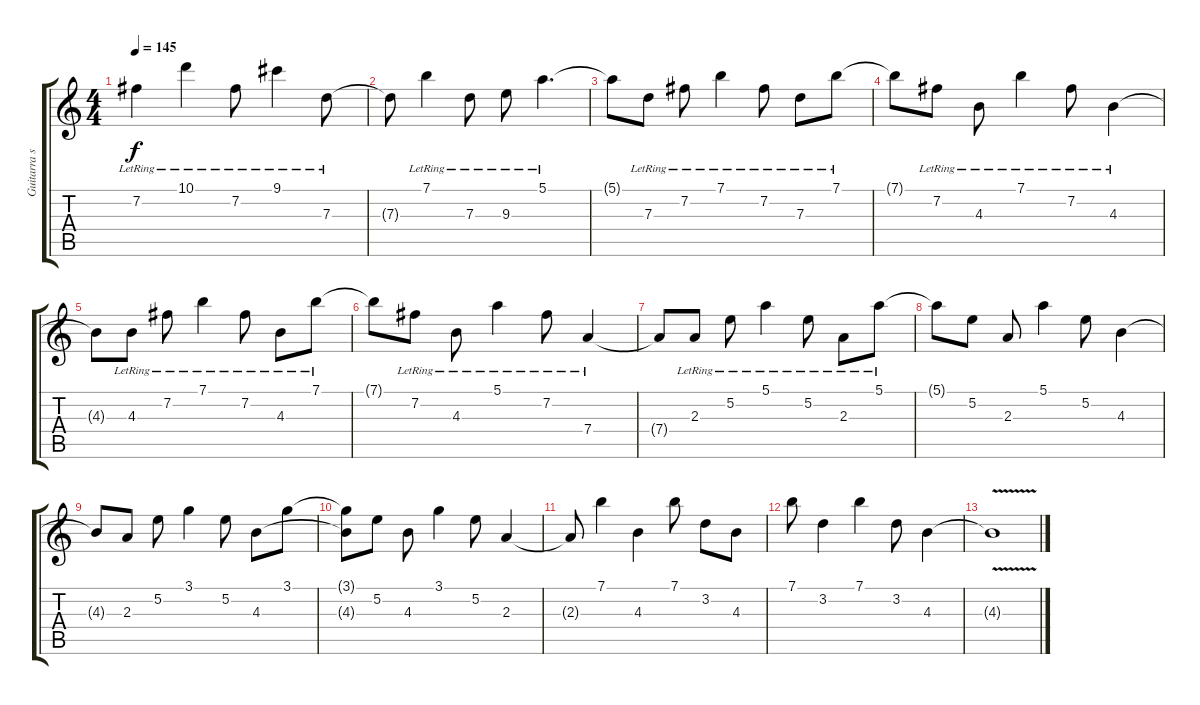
\track ("Guitarra solo" "Guitarra s") {instrument acousticguitarsteel}
\staff {score tabs}
\tuning (E4 B3 G3 D3 A2 E2) {hide}
\ts (4 4)
\tempo 145
\clef g2
\ks c
7.2{lr}.4{dy f} 10.1{lr}.4 7.2{lr}.8 9.1{lr}.4 7.3{lr}.8 |
7.3{t}.8 7.1{lr}.4 7.3{lr}.8 9.3{lr}.8 5.1{lr}.4{d} |
5.1{t}.8 7.3{lr}.8 7.2{lr}.8 7.1{lr}.4 7.2{lr}.8 7.3{lr}.8 7.1{lr}.8 |
7.1{t}.8 7.2{lr}.8 4.3{lr}.8 7.1{lr}.4 7.2{lr}.8 4.3{lr}.4 |
4.3{t}.8 4.3{lr}.8 7.2{lr}.8 7.1{lr}.4 7.2{lr}.8 4.3{lr}.8 7.1{lr}.8 |
7.1{t}.8 7.2{lr}.8 4.3{lr}.8 5.1{lr}.4 7.2{lr}.8 7.4{lr}.4 |
7.4{t}.8 2.3{lr}.8 5.2{lr}.8 5.1{lr}.4 5.2{lr}.8 2.3{lr}.8 5.1{lr}.8 |
5.1{t}.8 5.2.8 2.3.8 5.1.4 5.2.8 4.3.4 |
4.3{t}.8 2.3.8 5.2.8 3.1.4 5.2.8 4.3.8 3.1.8 |
(3.1{t} 4.3{t}).8 5.2.8 4.3.8 3.1.4 5.2.8 2.3.4 |
2.3{t}.8 7.1.4 4.3.4 7.1.8 3.2.8 4.3.8 |
7.1.8 3.2.4 7.1.4 3.2.8 4.3.4 |
4.3{v t}.1
